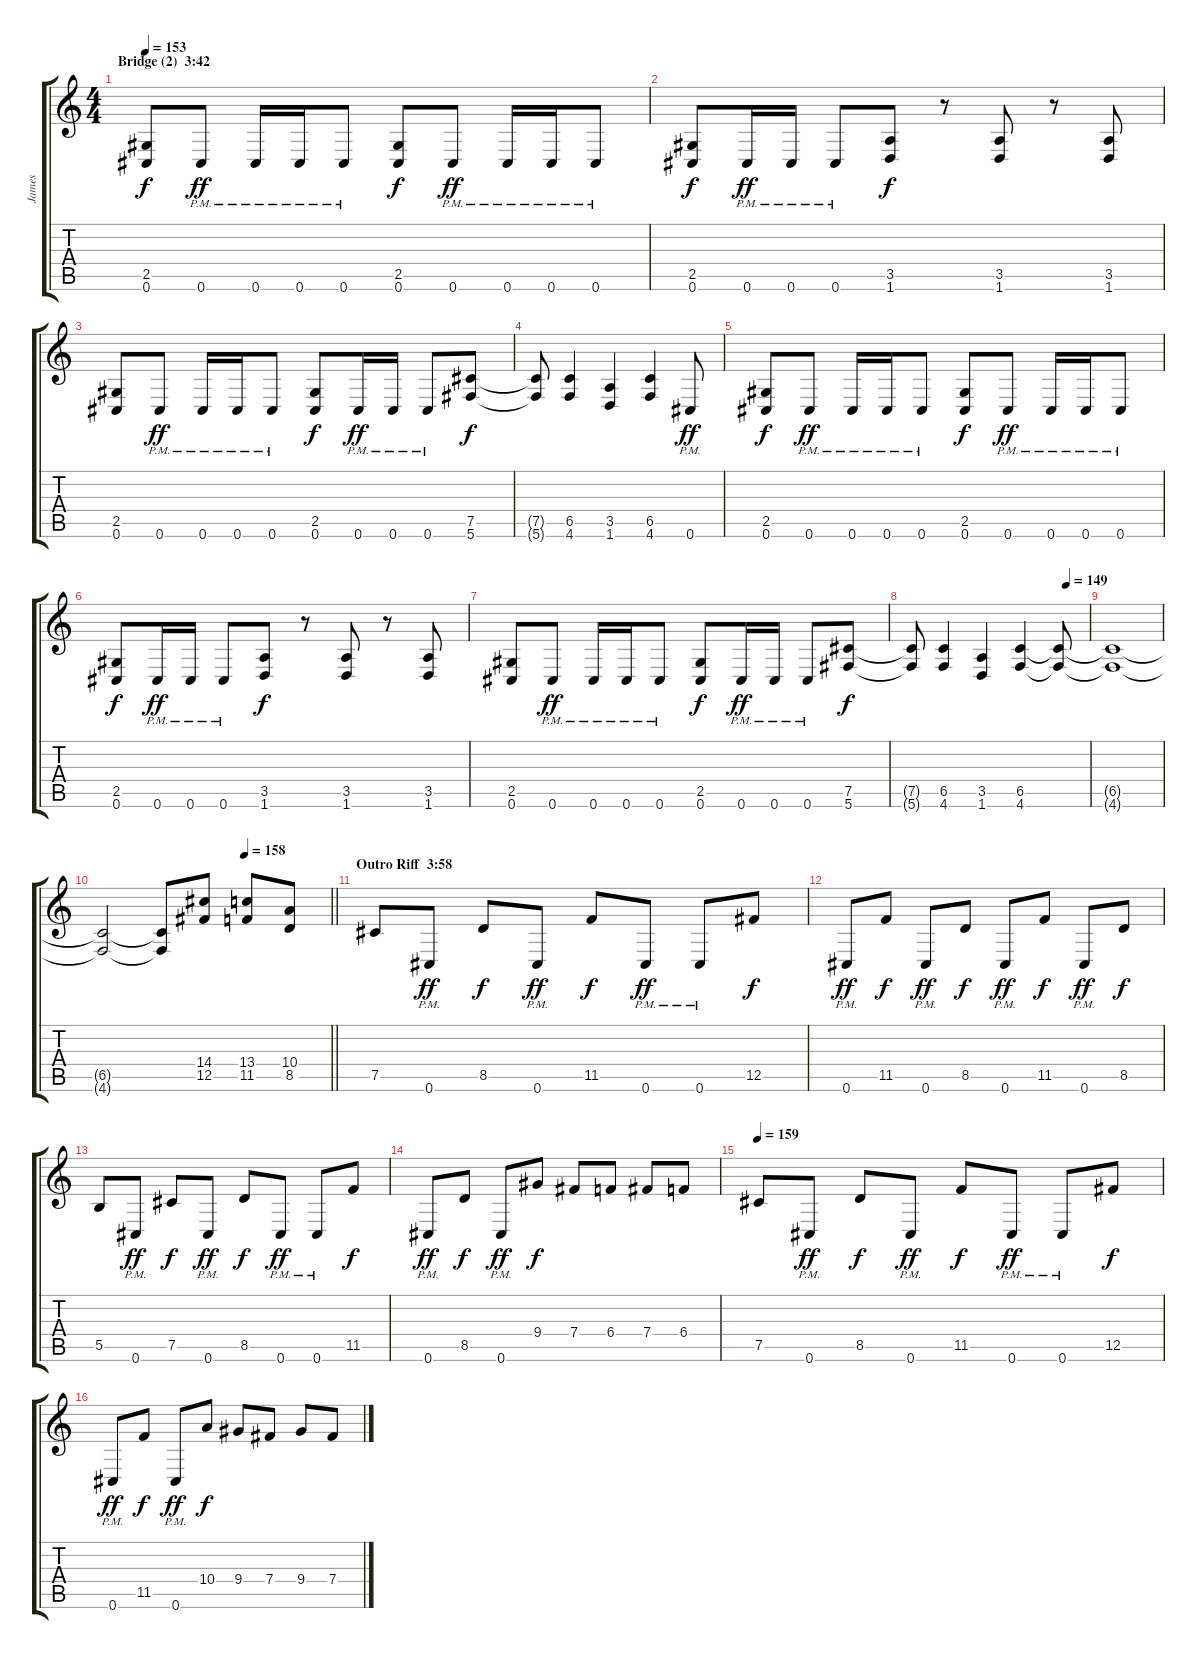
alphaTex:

\track ("James" "James") {instrument distortionguitar}
\staff {score tabs}
\tuning (Db4 Ab3 E3 B2 Gb2 Db2) {hide}
\ts (4 4)
\section ("" "Bridge (2)  3:42")
\tempo 153
\clef g2
\ks c
(2.5 0.6).8{dy f volume 11 balance 14} 0.6{pm}.8{dy ff} 0.6{pm}.16 0.6{pm}.16 0.6{pm}.8 (2.5 0.6).8{dy f} 0.6{pm}.8{dy ff} 0.6{pm}.16 0.6{pm}.16 0.6{pm}.8 |
(2.5 0.6).8{dy f} 0.6{pm}.16{dy ff} 0.6{pm}.16 0.6{pm}.8 (3.5 1.6).8{dy f} r.8 (3.5 1.6).8 r.8 (3.5 1.6).8 |
(2.5 0.6).8 0.6{pm}.8{dy ff} 0.6{pm}.16 0.6{pm}.16 0.6{pm}.8 (2.5 0.6).8{dy f} 0.6{pm}.16{dy ff} 0.6{pm}.16 0.6{pm}.8 (7.5 5.6).8{dy f} |
(7.5{t} 5.6{t}).8 (6.5 4.6).4 (3.5 1.6).4 (6.5 4.6).4 0.6{pm}.8{dy ff} |
(2.5 0.6).8{dy f} 0.6{pm}.8{dy ff} 0.6{pm}.16 0.6{pm}.16 0.6{pm}.8 (2.5 0.6).8{dy f} 0.6{pm}.8{dy ff} 0.6{pm}.16 0.6{pm}.16 0.6{pm}.8 |
(2.5 0.6).8{dy f} 0.6{pm}.16{dy ff} 0.6{pm}.16 0.6{pm}.8 (3.5 1.6).8{dy f} r.8 (3.5 1.6).8 r.8 (3.5 1.6).8 |
(2.5 0.6).8 0.6{pm}.8{dy ff} 0.6{pm}.16 0.6{pm}.16 0.6{pm}.8 (2.5 0.6).8{dy f} 0.6{pm}.16{dy ff} 0.6{pm}.16 0.6{pm}.8 (7.5 5.6).8{dy f} |
\tempo (149 0.875)
(7.5{t} 5.6{t}).8 (6.5 4.6).4 (3.5 1.6).4 (6.5 4.6).4 (6.5{t} 4.6{t}).8 |
(6.5{t} 4.6{t}).1 |
\tempo (158 0.625)
\barLineRight lightlight
(6.5{t} 4.6{t}).2 (6.5{t} 4.6{t}).8 (14.4 12.5).8 (13.4 11.5).8 (10.4 8.5).8 |
\section ("" "Outro Riff  3:58")
7.5.8{volume 10 balance 14} 0.6{pm}.8{dy ff} 8.5.8{dy f} 0.6{pm}.8{dy ff} 11.5.8{dy f} 0.6{pm}.8{dy ff} 0.6{pm}.8 12.5.8{dy f} |
0.6{pm}.8{dy ff} 11.5.8{dy f} 0.6{pm}.8{dy ff} 8.5.8{dy f} 0.6{pm}.8{dy ff} 11.5.8{dy f} 0.6{pm}.8{dy ff} 8.5.8{dy f} |
5.5.8 0.6{pm}.8{dy ff} 7.5.8{dy f} 0.6{pm}.8{dy ff} 8.5.8{dy f} 0.6{pm}.8{dy ff} 0.6{pm}.8 11.5.8{dy f} |
0.6{pm}.8{dy ff} 8.5.8{dy f} 0.6{pm}.8{dy ff} 9.4.8{dy f} 7.4.8 6.4.8 7.4.8 6.4.8 |
\tempo 159
7.5.8 0.6{pm}.8{dy ff} 8.5.8{dy f} 0.6{pm}.8{dy ff} 11.5.8{dy f} 0.6{pm}.8{dy ff} 0.6{pm}.8 12.5.8{dy f} |
0.6{pm}.8{dy ff} 11.5.8{dy f} 0.6{pm}.8{dy ff} 10.4.8{dy f} 9.4.8 7.4.8 9.4.8 7.4.8
